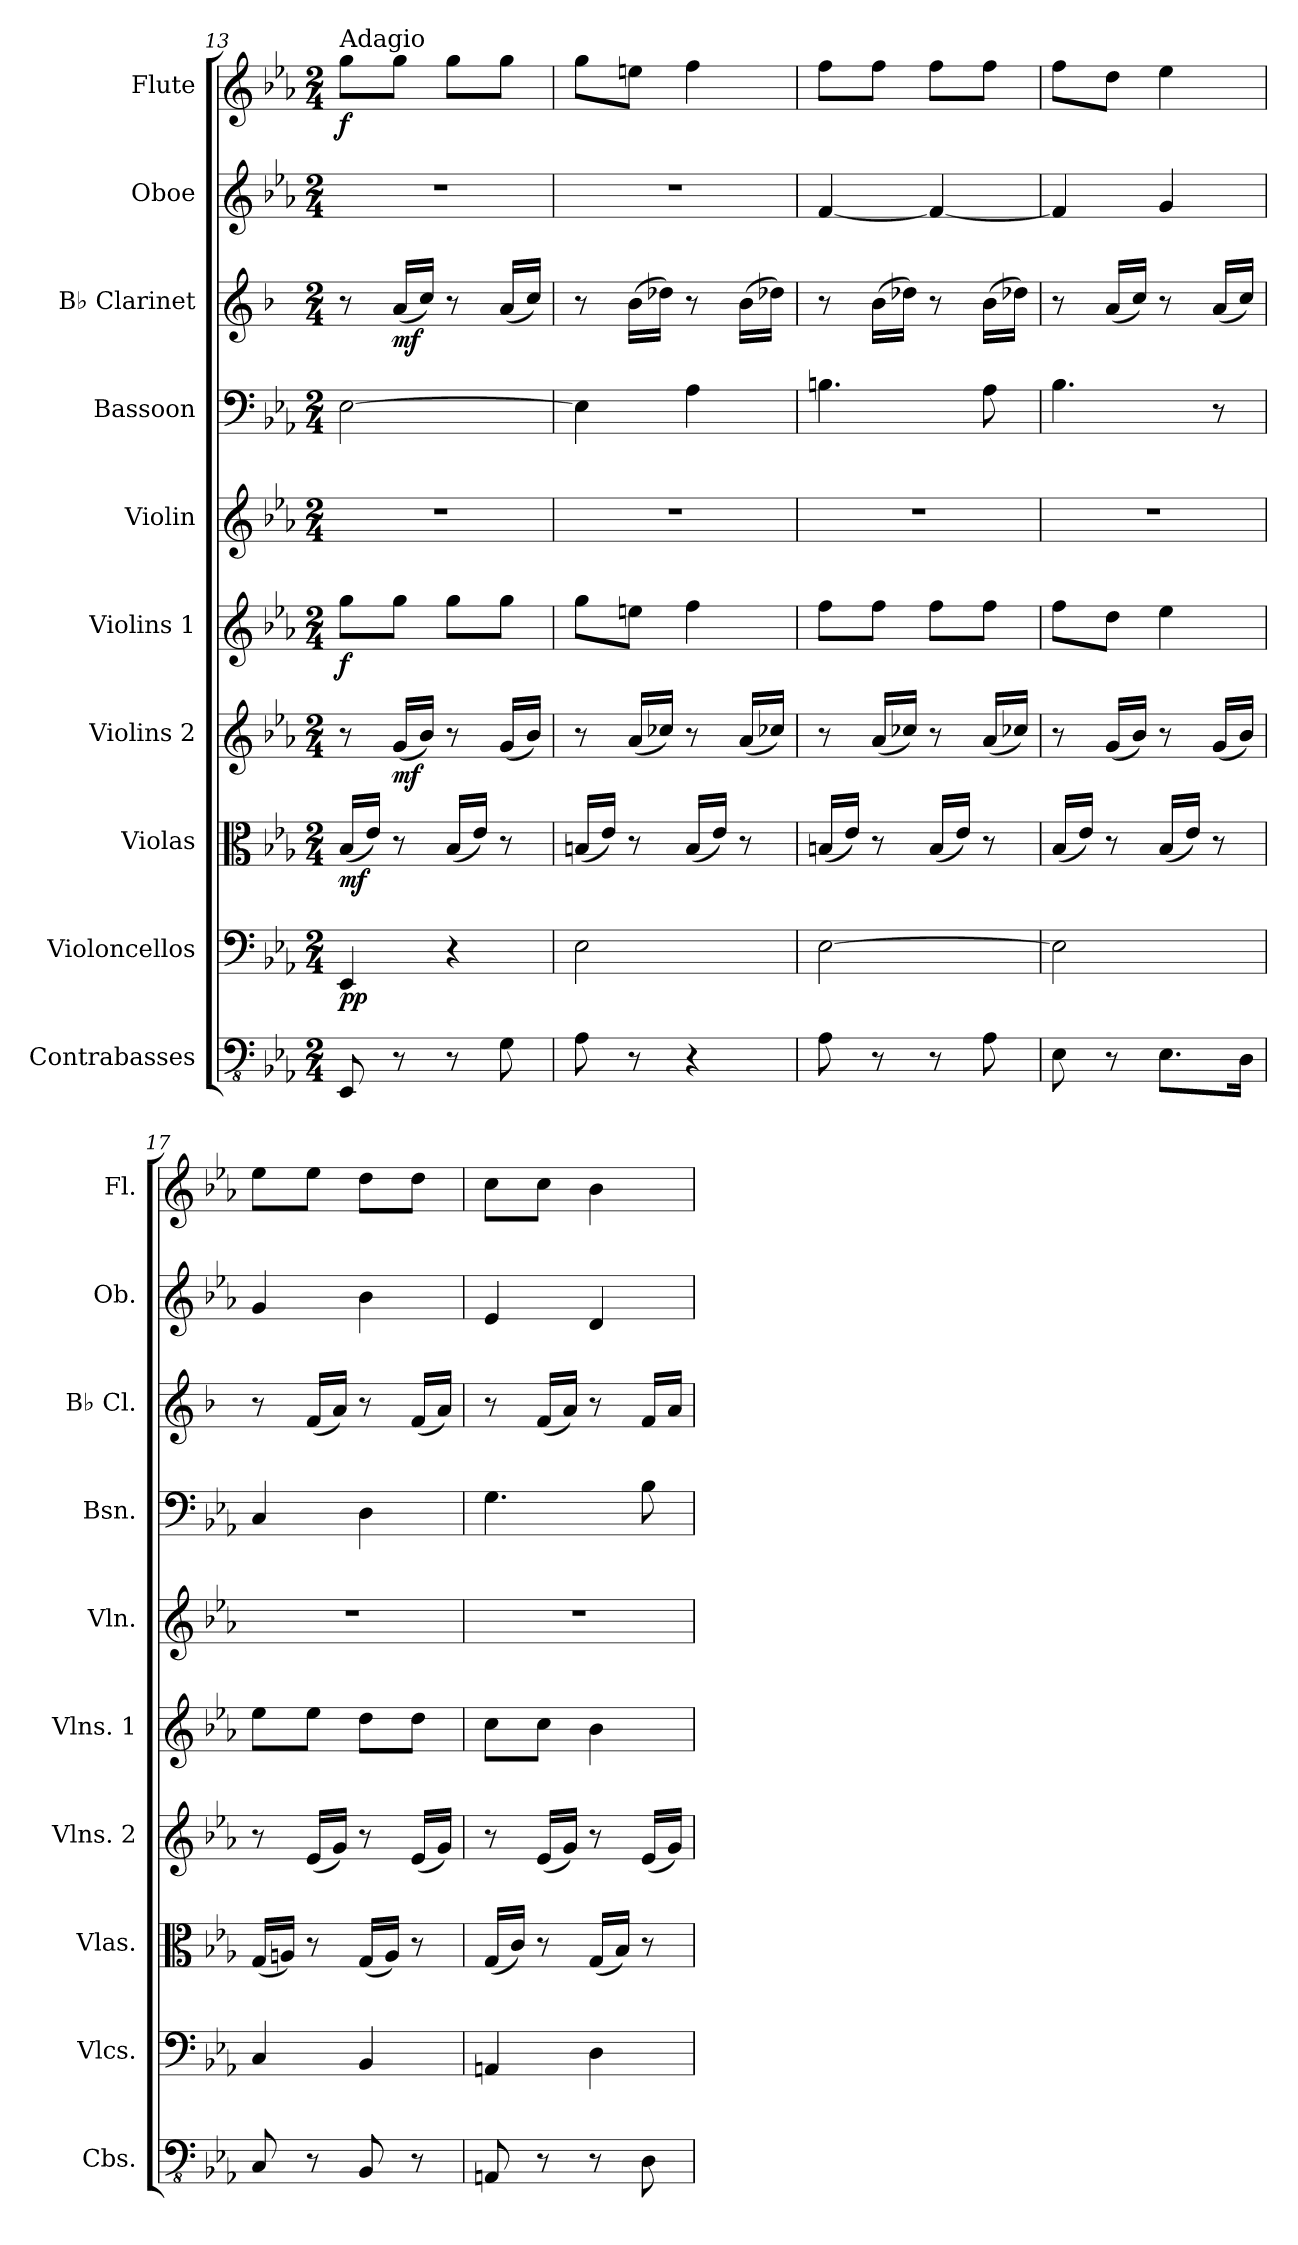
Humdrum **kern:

**kern	**kern	**dynam	**kern	**dynam	**kern	**dynam	**kern	**dynam	**kern	**kern	**kern	**dynam	**kern	**kern	**dynam
*part10	*part9	*part9	*part8	*part8	*part7	*part7	*part6	*part6	*part5	*part4	*part3	*part3	*part2	*part1	*part1
*staff10	*staff9	*staff9	*staff8	*staff8	*staff7	*staff7	*staff6	*staff6	*staff5	*staff4	*staff3	*staff3	*staff2	*staff1	*staff1
*I"Contrabasses	*I"Violoncellos	*	*I"Violas	*	*I"Violins 2	*	*I"Violins 1	*	*I"Violin	*I"Bassoon	*I"B♭ Clarinet	*	*I"Oboe	*I"Flute	*
*I'Cbs.	*I'Vlcs.	*	*I'Vlas.	*	*I'Vlns. 2	*	*I'Vlns. 1	*	*I'Vln.	*I'Bsn.	*I'B♭ Cl.	*	*I'Ob.	*I'Fl.	*
*clefFv4	*clefF4	*	*clefC3	*	*clefG2	*	*clefG2	*	*clefG2	*clefF4	*clefG2	*	*clefG2	*clefG2	*
*	*	*	*	*	*	*	*	*	*	*	*ITrd1c2	*	*	*	*
*k[b-e-a-]	*k[b-e-a-]	*	*k[b-e-a-]	*	*k[b-e-a-]	*	*k[b-e-a-]	*	*k[b-e-a-]	*k[b-e-a-]	*k[b-e-a-]	*	*k[b-e-a-]	*k[b-e-a-]	*
*E-:	*E-:	*	*E-:	*	*E-:	*	*E-:	*	*E-:	*E-:	*E-:	*	*E-:	*E-:	*
*M2/4	*M2/4	*	*M2/4	*	*M2/4	*	*M2/4	*	*M2/4	*M2/4	*M2/4	*	*M2/4	*M2/4	*
=13	=13	=13	=13	=13	=13	=13	=13	=13	=13	=13	=13	=13	=13	=13	=13
!	!	!	!	!	!	!	!	!	!	!	!	!	!	!LO:TX:a:t=Adagio	!
!	!	!LO:DY:b	!	!LO:DY:b	!	!	!	!LO:DY:b	!	!	!	!	!	!	!LO:DY:b
8EEE-/	4EE-/	pp	(16B-/LL	mf	8r	.	8gg\L	f	2r	[2E-\	8r	.	2r	8gg\L	f
.	.	.	16e-/JJ)	.	.	.	.	.	.	.	.	.	.	.	.
!	!	!	!	!	!	!LO:DY:b	!	!	!	!	!	!LO:DY:b	!	!	!
8r	.	.	8r	.	(16g/LL	mf	8gg\J	.	.	.	(16g/LL	mf	.	8gg\J	.
.	.	.	.	.	16b-/JJ)	.	.	.	.	.	16b-/JJ)	.	.	.	.
8r	4r	.	(16B-/LL	.	8r	.	8gg\L	.	.	.	8r	.	.	8gg\L	.
.	.	.	16e-/JJ)	.	.	.	.	.	.	.	.	.	.	.	.
8GG\	.	.	8r	.	(16g/LL	.	8gg\J	.	.	.	(16g/LL	.	.	8gg\J	.
.	.	.	.	.	16b-/JJ)	.	.	.	.	.	16b-/JJ)	.	.	.	.
=14	=14	=14	=14	=14	=14	=14	=14	=14	=14	=14	=14	=14	=14	=14	=14
8AA-\	2E-\	.	(16Bn/LL	.	8r	.	8gg\L	.	2r	4E-\]	8r	.	2r	8gg\L	.
.	.	.	16e-/JJ)	.	.	.	.	.	.	.	.	.	.	.	.
8r	.	.	8r	.	(16a-/LL	.	8een\J	.	.	.	(16a-\LL	.	.	8een\J	.
.	.	.	.	.	16cc-X/JJ)	.	.	.	.	.	16cc-X\JJ)	.	.	.	.
4r	.	.	(16B/LL	.	8r	.	4ff\	.	.	4A-\	8r	.	.	4ff\	.
.	.	.	16e-/JJ)	.	.	.	.	.	.	.	.	.	.	.	.
.	.	.	8r	.	(16a-/LL	.	.	.	.	.	(16a-\LL	.	.	.	.
.	.	.	.	.	16cc-X/JJ)	.	.	.	.	.	16cc-X\JJ)	.	.	.	.
!!LO:PB:g=z
=15	=15	=15	=15	=15	=15	=15	=15	=15	=15	=15	=15	=15	=15	=15	=15
8AA-\	[2E-\	.	(16Bn/LL	.	8r	.	8ff\L	.	2r	4.Bn\	8r	.	[4f/	8ff\L	.
.	.	.	16e-/JJ)	.	.	.	.	.	.	.	.	.	.	.	.
8r	.	.	8r	.	(16a-/LL	.	8ff\J	.	.	.	(16a-\LL	.	.	8ff\J	.
.	.	.	.	.	16cc-X/JJ)	.	.	.	.	.	16cc-X\JJ)	.	.	.	.
8r	.	.	(16B/LL	.	8r	.	8ff\L	.	.	.	8r	.	4f/_	8ff\L	.
.	.	.	16e-/JJ)	.	.	.	.	.	.	.	.	.	.	.	.
8AA-\	.	.	8r	.	(16a-/LL	.	8ff\J	.	.	8A-\	(16a-\LL	.	.	8ff\J	.
.	.	.	.	.	16cc-X/JJ)	.	.	.	.	.	16cc-X\JJ)	.	.	.	.
=16	=16	=16	=16	=16	=16	=16	=16	=16	=16	=16	=16	=16	=16	=16	=16
8EE-\	2E-\]	.	(16B-/LL	.	8r	.	8ff\L	.	2r	4.B-\	8r	.	4f/]	8ff\L	.
.	.	.	16e-/JJ)	.	.	.	.	.	.	.	.	.	.	.	.
8r	.	.	8r	.	(16g/LL	.	8dd\J	.	.	.	(16g/LL	.	.	8dd\J	.
.	.	.	.	.	16b-/JJ)	.	.	.	.	.	16b-/JJ)	.	.	.	.
8.EE-\L	.	.	(16B-/LL	.	8r	.	4ee-\	.	.	.	8r	.	4g/	4ee-\	.
.	.	.	16e-/JJ)	.	.	.	.	.	.	.	.	.	.	.	.
.	.	.	8r	.	(16g/LL	.	.	.	.	8r	(16g/LL	.	.	.	.
16DD\Jk	.	.	.	.	16b-/JJ)	.	.	.	.	.	16b-/JJ)	.	.	.	.
=17	=17	=17	=17	=17	=17	=17	=17	=17	=17	=17	=17	=17	=17	=17	=17
8CC/	4C/	.	(16G/LL	.	8r	.	8ee-\L	.	2r	4C/	8r	.	4g/	8ee-\L	.
.	.	.	16An/JJ)	.	.	.	.	.	.	.	.	.	.	.	.
8r	.	.	8r	.	(16e-/LL	.	8ee-\J	.	.	.	(16e-/LL	.	.	8ee-\J	.
.	.	.	.	.	16g/JJ)	.	.	.	.	.	16g/JJ)	.	.	.	.
8BBB-/	4BB-/	.	(16G/LL	.	8r	.	8dd\L	.	.	4D\	8r	.	4b-\	8dd\L	.
.	.	.	16A/JJ)	.	.	.	.	.	.	.	.	.	.	.	.
8r	.	.	8r	.	(16e-/LL	.	8dd\J	.	.	.	(16e-/LL	.	.	8dd\J	.
.	.	.	.	.	16g/JJ)	.	.	.	.	.	16g/JJ)	.	.	.	.
=18	=18	=18	=18	=18	=18	=18	=18	=18	=18	=18	=18	=18	=18	=18	=18
8AAAn/	4AAn/	.	(16G/LL	.	8r	.	8cc\L	.	2r	4.G\	8r	.	4e-/	8cc\L	.
.	.	.	16c/JJ)	.	.	.	.	.	.	.	.	.	.	.	.
8r	.	.	8r	.	(16e-/LL	.	8cc\J	.	.	.	(16e-/LL	.	.	8cc\J	.
.	.	.	.	.	16g/JJ)	.	.	.	.	.	16g/JJ)	.	.	.	.
8r	4D\	.	(16G/LL	.	8r	.	4b-\	.	.	.	8r	.	4d/	4b-\	.
.	.	.	16B-/JJ)	.	.	.	.	.	.	.	.	.	.	.	.
8DD\	.	.	8r	.	(16e-/LL	.	.	.	.	8B-\	16e-/LL	.	.	.	.
.	.	.	.	.	16g/JJ)	.	.	.	.	.	16g/JJ	.	.	.	.
=	=	=	=	=	=	=	=	=	=	=	=	=	=	=	=
*-	*-	*-	*-	*-	*-	*-	*-	*-	*-	*-	*-	*-	*-	*-	*-
